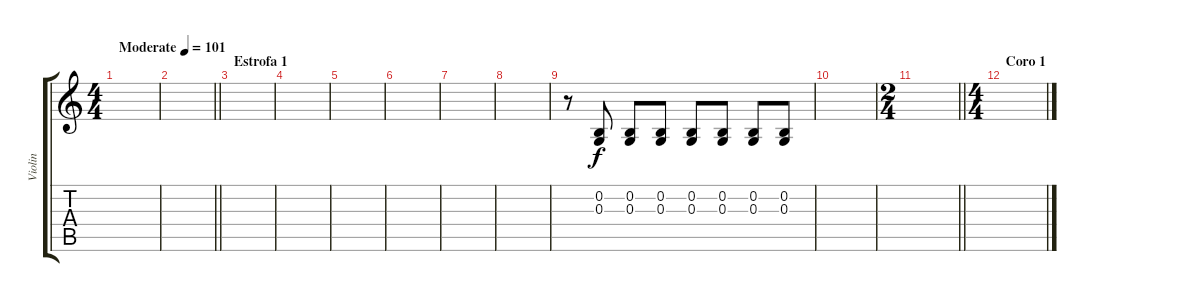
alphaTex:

\track ("Violin" "Violin") {instrument violin}
\staff {score tabs}
\tuning (E4 B3 G3 D3 A2 E2) {hide}
\ts (4 4)
\tempo (101 "Moderate")
\clef g2
\ks c
|
\barLineRight lightlight
|
\section ("" "Estrofa 1")
|
|
|
|
|
|
r.8 (0.2 0.3).8 (0.2 0.3).8 (0.2 0.3).8 (0.2 0.3).8 (0.2 0.3).8 (0.2 0.3).8 (0.2 0.3).8 |
|
\ts (2 4)
\barLineRight lightlight
|
\ts (4 4)
\section ("" "Coro 1")
